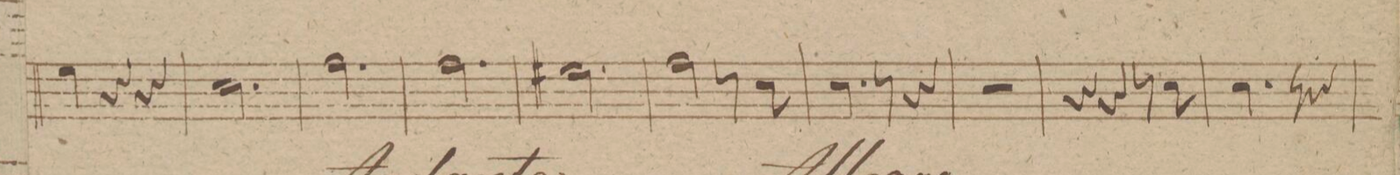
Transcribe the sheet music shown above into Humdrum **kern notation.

**kern	**dynam
*I"Trombone Tenore.	*
*clefC4	*
*k[f#]	*
*M3/4	*
4d\	.
4r	.
4r	.
=78	=78
2.B\	.
=79	=79
2.e\	.
=80	=80
2.e\	.
=81	=81
2.d#X\	.
=82	=82
2e\	.
8r	.
8B\	.
=83	=83
4.B\	.
8r	.
4r	.
=84	=84
2.r	.
=85	=85
4r	.
4r	.
8r	.
8B\	.
=86	=86
4.B\	.
8r	.
4r	.
=87	=87
*-	*-
